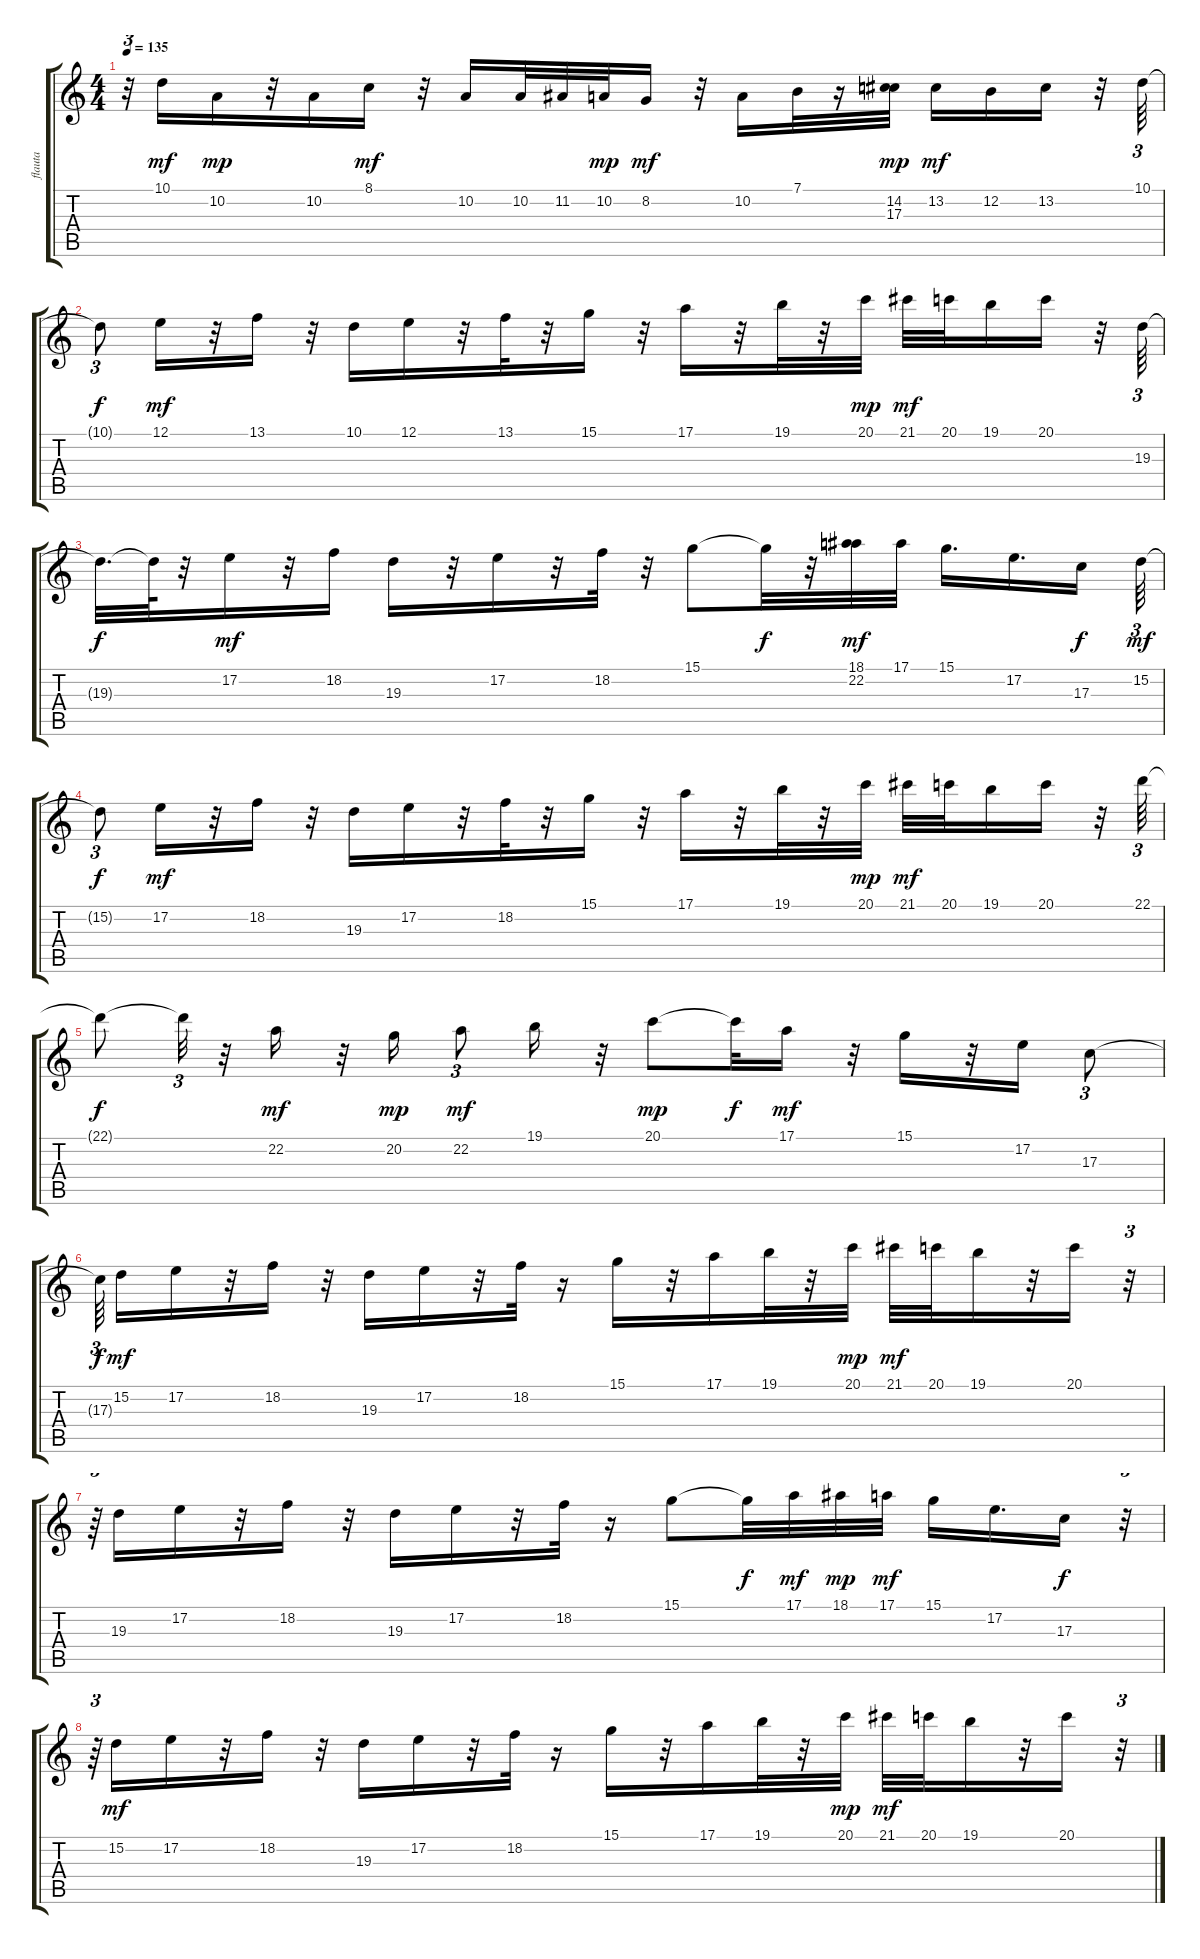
\track ("flauta" "flauta") {instrument flute}
\staff {score tabs}
\tuning (E4 B3 G3 D3 A2 E2) {hide}
\ts (4 4)
\tempo 135
\clef g2
\ks c
r.32{tu (3 2) dy mf} 10.1.16 10.2.16{dy mp} r.32 10.2.16 8.1.16{dy mf} r.32 10.2.16 10.2.32 11.2.32 10.2.32{dy mp} 8.2.16{dy mf} r.32 10.2.16 7.1.32 r.16 (14.2 17.3).32{dy mp} 13.2.16{dy mf} 12.2.16 13.2.16 r.32 10.1.64{tu (3 2)} |
10.1{t}.8{tu (3 2) dy f} 12.1.16{dy mf} r.32 13.1.16 r.32 10.1.16 12.1.16 r.32 13.1.32 r.32 15.1.16 r.32 17.1.16 r.32 19.1.32 r.32 20.1.32{dy mp} 21.1.32{dy mf} 20.1.32 19.1.16 20.1.16 r.32 19.3.64{tu (3 2)} |
19.3{t}.32{d dy f} 19.3{t}.64 r.32 17.2.16{dy mf} r.32 18.2.16 19.3.16 r.32 17.2.16 r.32 18.2.32 r.32 15.1.8 15.1{t}.32{dy f} r.32 (18.1 22.2).32{dy mf} 17.1.32 15.1.16{d} 17.2.16{d} 17.3.16{dy f} 15.2.64{tu (3 2) dy mf} |
15.2{t}.8{tu (3 2) dy f} 17.2.16{dy mf} r.32 18.2.16 r.32 19.3.16 17.2.16 r.32 18.2.32 r.32 15.1.16 r.32 17.1.16 r.32 19.1.32 r.32 20.1.32{dy mp} 21.1.32{dy mf} 20.1.32 19.1.16 20.1.16 r.32 22.1.64{tu (3 2)} |
22.1{t}.8{dy f} 22.1{t}.32{tu (3 2)} r.32 22.2.16{dy mf} r.32 20.2.16{dy mp} 22.2.8{tu (3 2) dy mf} 19.1.16 r.32 20.1.8{dy mp} 20.1{t}.32{dy f} 17.1.16{dy mf} r.32 15.1.16 r.32 17.2.16 17.3.8{tu (3 2)} |
17.3{t}.64{tu (3 2) dy f beam splitsecondary} 15.2.16{dy mf} 17.2.16 r.32 18.2.16 r.32 19.3.16 17.2.16 r.32 18.2.32 r.16 15.1.16 r.32 17.1.16 19.1.32 r.32 20.1.32{dy mp} 21.1.32{dy mf} 20.1.32 19.1.16 r.32 20.1.16 r.32{tu (3 2)} |
r.64{tu (3 2)} 19.3.16 17.2.16 r.32 18.2.16 r.32 19.3.16 17.2.16 r.32 18.2.32 r.16 15.1.8 15.1{t}.32{dy f} 17.1.32{dy mf} 18.1.32{dy mp} 17.1.32{dy mf} 15.1.16 17.2.16{d} 17.3.16{dy f} r.32{tu (3 2)} |
r.64{tu (3 2)} 15.2.16{dy mf} 17.2.16 r.32 18.2.16 r.32 19.3.16 17.2.16 r.32 18.2.32 r.16 15.1.16 r.32 17.1.16 19.1.32 r.32 20.1.32{dy mp} 21.1.32{dy mf} 20.1.32 19.1.16 r.32 20.1.16 r.32{tu (3 2)}
